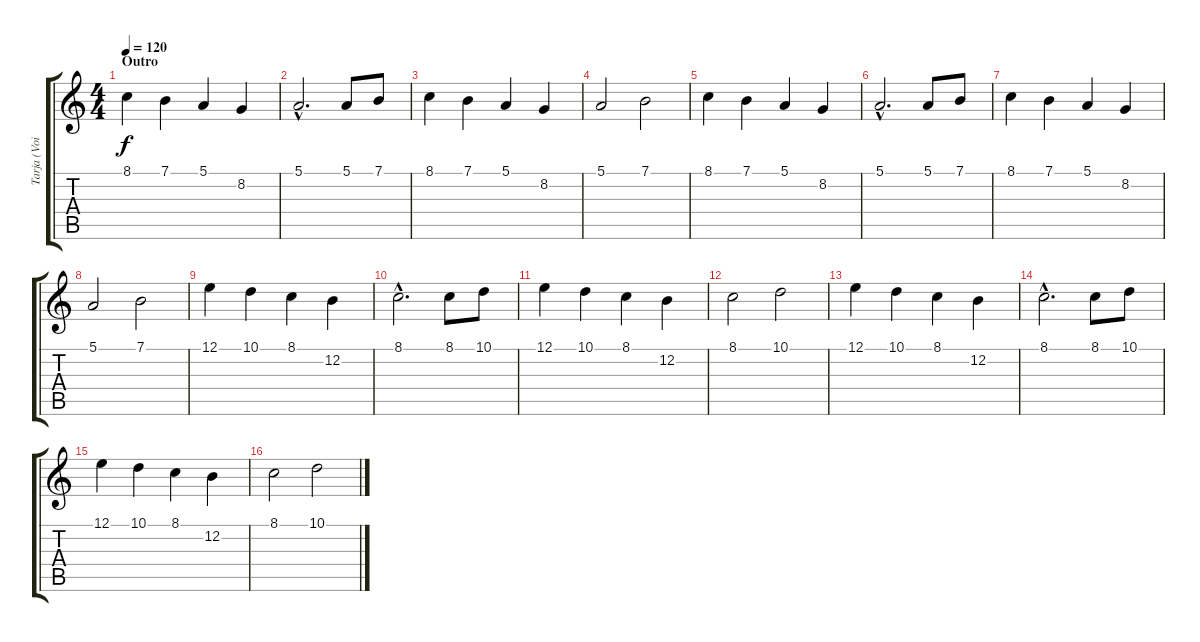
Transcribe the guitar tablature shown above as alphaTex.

\track ("Tarja (Voice)" "Tarja (Voi") {instrument cello}
\staff {score tabs}
\tuning (E4 B3 G3 D3 A2 E2) {hide}
\ts (4 4)
\section ("" "Outro")
\tempo 120
\clef g2
\ks c
8.1.4{dy f} 7.1.4 5.1.4 8.2.4 |
5.1{hac}.2{d} 5.1.8 7.1.8 |
8.1.4 7.1.4 5.1.4 8.2.4 |
5.1.2 7.1.2 |
8.1.4 7.1.4 5.1.4 8.2.4 |
5.1{hac}.2{d} 5.1.8 7.1.8 |
8.1.4 7.1.4 5.1.4 8.2.4 |
5.1.2 7.1.2 |
12.1.4 10.1.4 8.1.4 12.2.4 |
8.1{hac}.2{d} 8.1.8 10.1.8 |
12.1.4 10.1.4 8.1.4 12.2.4 |
8.1.2 10.1.2 |
12.1.4 10.1.4 8.1.4 12.2.4 |
8.1{hac}.2{d} 8.1.8 10.1.8 |
12.1.4 10.1.4 8.1.4 12.2.4 |
8.1.2 10.1.2
